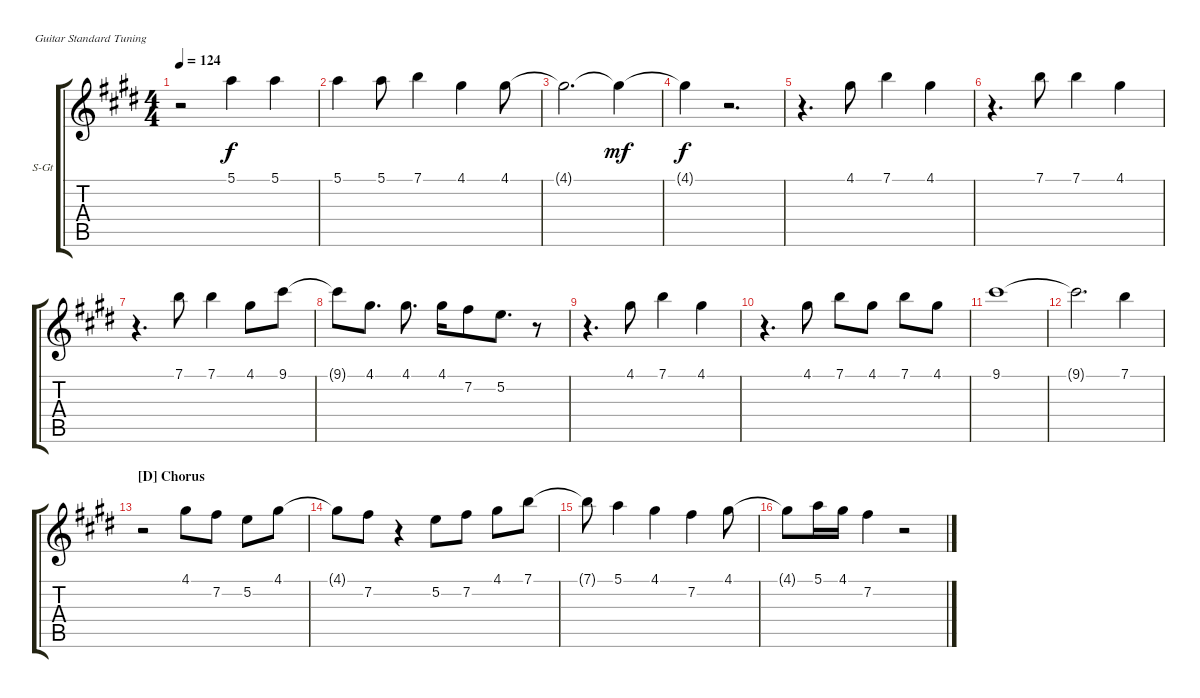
\defaultSystemsLayout 4
\bracketExtendMode groupsimilarinstruments
\firstSystemTrackNameOrientation horizontal
\otherSystemsTrackNameOrientation horizontal
\track ("Steel Guitar" "S-Gt") {instrument acousticguitarsteel}
\staff {score tabs}
\tuning (E4 B3 G3 D3 A2 E2)
\ts (4 4)
\tempo 124
\clef g2
\scale
0.333333
\ks e
r.2{dy f} 5.1.4 5.1.4 |
\scale
0.333333 5.1.4 5.1.8 7.1.4 4.1.4 4.1.8 |
\scale
0.333333 4.1{t}.2{d} 4.1{t}.4{dy mf} |
\scale
0.333333 4.1{t}.4{dy f} r.2{d} |
\scale
0.333333 r.4{d} 4.1.8 7.1.4 4.1.4 |
\scale
0.333333 r.4{d} 7.1.8 7.1.4 4.1.4 |
\scale
0.333333 r.4{d} 7.1.8 7.1.4 4.1.8 9.1.8 |
\scale
0.333333 9.1{t}.8 4.1.8{d} 4.1.8{d} 4.1.16 7.2.8 5.2.8{d} r.8 |
\scale
0.333333 r.4{d} 4.1.8 7.1.4 4.1.4 |
\scale
0.333333 r.4{d} 4.1.8 7.1.8 4.1.8 7.1.8 4.1.8 |
\scale
0.333333 9.1.1 |
\scale
0.333333 9.1{t}.2{d} 7.1.4 |
\section ("D" "Chorus")
\scale
0.333333 r.2 4.1.8 7.2.8 5.2.8 4.1.8 |
\scale
0.333333 4.1{t}.8 7.2.8 r.4 5.2.8 7.2.8 4.1.8 7.1.8 |
\scale
0.333333 7.1{t}.8 5.1.4 4.1.4 7.2.4 4.1.8 |
\scale
0.333333 4.1{t}.8 5.1.16 4.1.16 7.2.4 r.2
